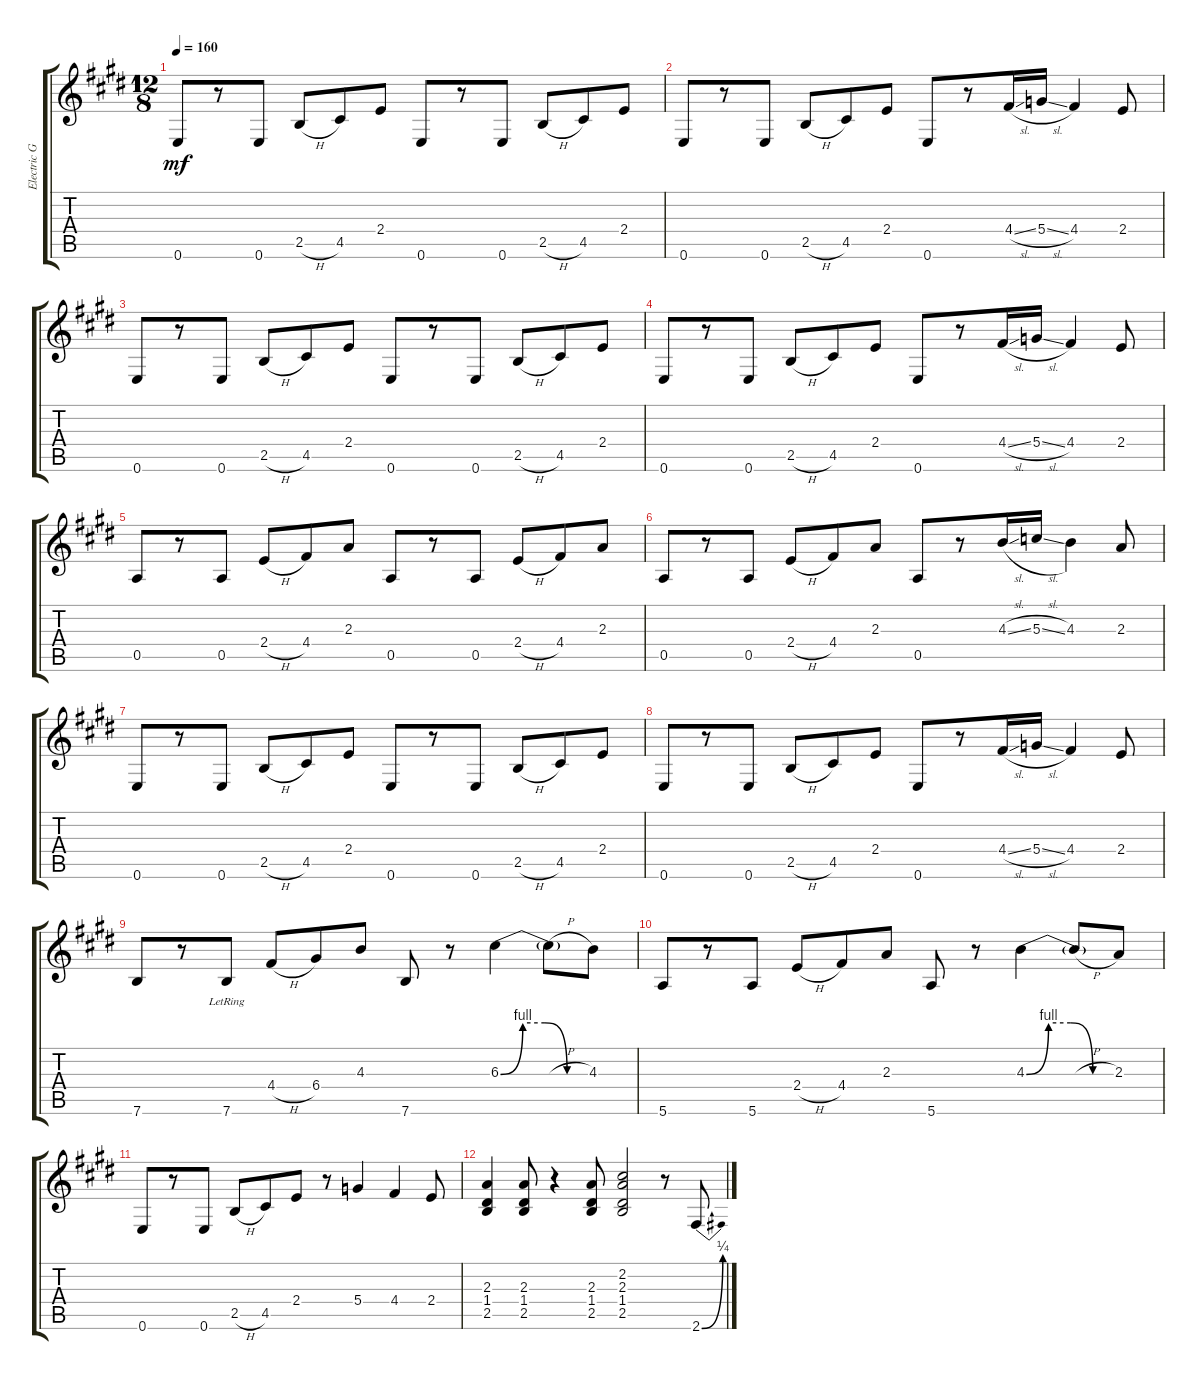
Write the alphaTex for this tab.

\track ("Electric Guitar" "Electric G") {instrument electricguitarclean}
\staff {score tabs}
\tuning (E4 B3 G3 D3 A2 E2) {hide}
\ts (12 8)
\tempo 160
\clef g2
\ks e
0.6.8{dy mf instrument electricguitarclean} r.8 0.6.8 2.5{h}.8 4.5.8 2.4.8 0.6.8 r.8 0.6.8 2.5{h}.8 4.5.8 2.4.8 |
0.6.8 r.8 0.6.8 2.5{h}.8 4.5.8 2.4.8 0.6.8 r.8 4.4{sl}.16 5.4{sl}.16 4.4.4 2.4.8 |
0.6.8 r.8 0.6.8 2.5{h}.8 4.5.8 2.4.8 0.6.8 r.8 0.6.8 2.5{h}.8 4.5.8 2.4.8 |
0.6.8 r.8 0.6.8 2.5{h}.8 4.5.8 2.4.8 0.6.8 r.8 4.4{sl}.16 5.4{sl}.16 4.4.4 2.4.8 |
0.5.8 r.8 0.5.8 2.4{h}.8 4.4.8 2.3.8 0.5.8 r.8 0.5.8 2.4{h}.8 4.4.8 2.3.8 |
0.5.8 r.8 0.5.8 2.4{h}.8 4.4.8 2.3.8 0.5.8 r.8 4.3{sl}.16 5.3{sl}.16 4.3.4 2.3.8 |
0.6.8 r.8 0.6.8 2.5{h}.8 4.5.8 2.4.8 0.6.8 r.8 0.6.8 2.5{h}.8 4.5.8 2.4.8 |
0.6.8 r.8 0.6.8 2.5{h}.8 4.5.8 2.4.8 0.6.8 r.8 4.4{sl}.16 5.4{sl}.16 4.4.4 2.4.8 |
7.6.8 r.8 7.6{lr}.8 4.4{h}.8 6.4.8 4.3.8 7.6.8 r.8 6.3{be (custom 0 0 15 4 30 4 45 0 60 0)}.4 6.3{h t}.8 4.3.8 |
5.6.8 r.8 5.6.8 2.4{h}.8 4.4.8 2.3.8 5.6.8 r.8 4.3{be (custom 0 0 15 4 30 4 45 0 60 0)}.4 4.3{h t}.8 2.3.8 |
0.6.8 r.8 0.6.8 2.5{h}.8 4.5.8 2.4.8 r.8 5.4.4 4.4.4 2.4.8 |
(2.3 1.4 2.5).4 (2.3 1.4 2.5).8 r.4 (2.3 1.4 2.5).8 (2.2 2.3 1.4 2.5).2 r.8 2.6{be (bend 0 0 60 1)}.8
